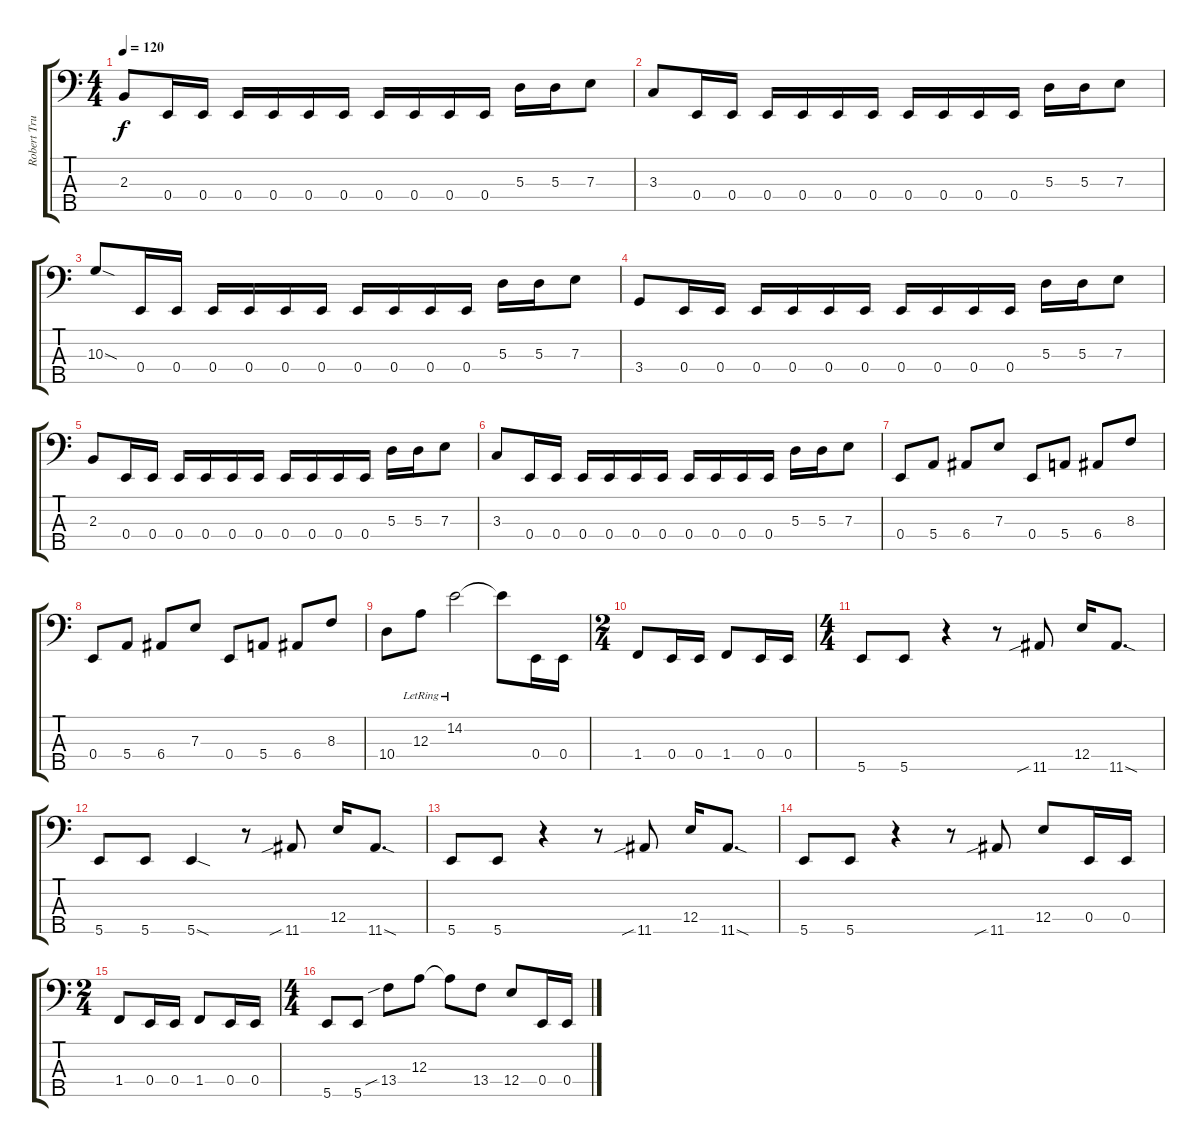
\track ("Robert Trujilo" "Robert Tru") {instrument electricbassfinger}
\staff {score tabs}
\tuning (G2 D2 A1 E1 B0) {hide}
\ts (4 4)
\tempo 120
\clef f4
\ks c
2.3.8{dy f} 0.4.16 0.4.16 0.4.16 0.4.16 0.4.16 0.4.16 0.4.16 0.4.16 0.4.16 0.4.16 5.3.16 5.3.16 7.3.8 |
3.3.8 0.4.16 0.4.16 0.4.16 0.4.16 0.4.16 0.4.16 0.4.16 0.4.16 0.4.16 0.4.16 5.3.16 5.3.16 7.3.8 |
10.3{sod}.8 0.4.16 0.4.16 0.4.16 0.4.16 0.4.16 0.4.16 0.4.16 0.4.16 0.4.16 0.4.16 5.3.16 5.3.16 7.3.8 |
3.4.8 0.4.16 0.4.16 0.4.16 0.4.16 0.4.16 0.4.16 0.4.16 0.4.16 0.4.16 0.4.16 5.3.16 5.3.16 7.3.8 |
2.3.8 0.4.16 0.4.16 0.4.16 0.4.16 0.4.16 0.4.16 0.4.16 0.4.16 0.4.16 0.4.16 5.3.16 5.3.16 7.3.8 |
3.3.8 0.4.16 0.4.16 0.4.16 0.4.16 0.4.16 0.4.16 0.4.16 0.4.16 0.4.16 0.4.16 5.3.16 5.3.16 7.3.8 |
0.4.8 5.4.8 6.4.8 7.3.8 0.4.8 5.4.8 6.4.8 8.3.8 |
0.4.8 5.4.8 6.4.8 7.3.8 0.4.8 5.4.8 6.4.8 8.3.8 |
10.4.8 12.3{lr}.8 14.2{lr}.2 14.2{t}.8 0.4.16 0.4.16 |
\ts (2 4)
1.4.8 0.4.16 0.4.16 1.4.8 0.4.16 0.4.16 |
\ts (4 4)
5.5.8 5.5.8 r.4 r.8 11.5{sib}.8 12.4.16 11.5{sod}.8{d} |
5.5.8 5.5.8 5.5{sod}.4 r.8 11.5{sib}.8 12.4.16 11.5{sod}.8{d} |
5.5.8 5.5.8 r.4 r.8 11.5{sib}.8 12.4.16 11.5{sod}.8{d} |
5.5.8 5.5.8 r.4 r.8 11.5{sib}.8 12.4.8 0.4.16 0.4.16 |
\ts (2 4)
1.4.8 0.4.16 0.4.16 1.4.8 0.4.16 0.4.16 |
\ts (4 4)
5.5.8 5.5.8 13.4{sib}.8 12.3.8 12.3{t}.8 13.4.8 12.4.8 0.4.16 0.4.16
